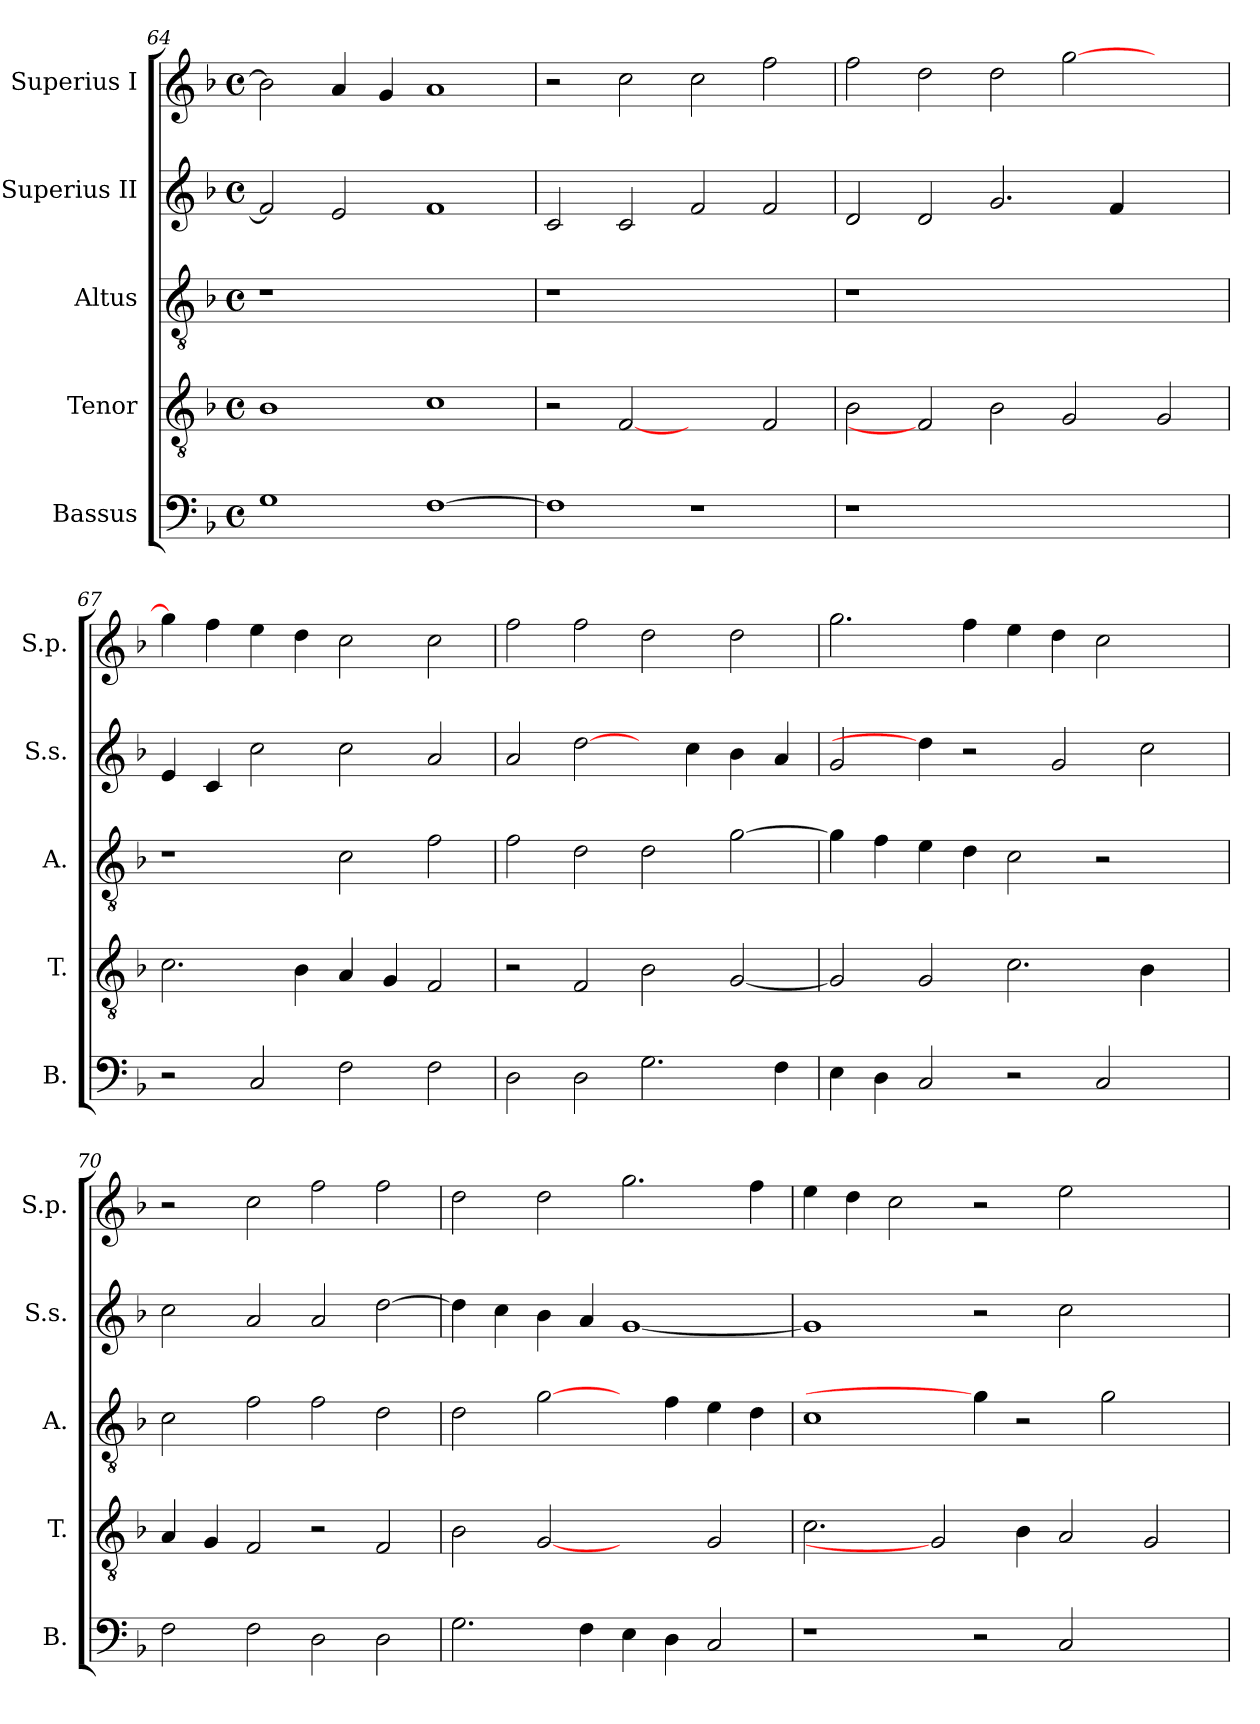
**kern	**kern	**kern	**kern	**kern
*part5	*part4	*part3	*part2	*part1
*staff5	*staff4	*staff3	*staff2	*staff1
*I"Bassus	*I"Tenor	*I"Altus	*I"Superius II	*I"Superius I
*I'B.	*I'T.	*I'A.	*I'S.s.	*I'S.p.
*clefF4	*clefGv2	*clefGv2	*clefG2	*clefG2
*	*ITrd7c12	*ITrd7c12	*	*
*k[b-]	*k[b-]	*k[b-]	*k[b-]	*k[b-]
*F:	*F:	*F:	*F:	*F:
*M4/4	*M4/4	*M4/4	*M4/4	*M4/4
*met(c)	*met(c)	*met(c)	*met(c)	*met(c)
=64	=64	=64	=64	=64
!	!	!LO:N:vis=1	!	!
1Gi	1BB-i	1r	2fi/]	2b-i\]
.	.	.	2ei/	4ai/
.	.	.	.	4gi/
[>1Fi	1Ci	1ryy	1fi	1ai
=65	=65	=65	=65	=65
!	!	!LO:N:vis=1	!	!
1Fi]	2r	1r	2ci/	2r
.	[2FFi	.	2ci/	2cci\
1r	2ryy	1ryy	2fi/	2cci\
.	2FFi/	.	2fi/	2ffi\
=66	=66	=66	=66	=66
!LO:N:vis=1	!	!LO:N:vis=1	!	!
1r	2BB-i\	1r	2di/	2ffi\
.	2FFi]	.	2di/	2ddi\
1.ryy	2BB-i\	1.ryy	2.gi/	2ddi\
.	2GGi/	.	.	[>2ggi\
.	.	.	4fi/	.
.	2GGi/	.	2ryy	2ryy
=67	=67	=67	=67	=67
2r	2.Ci\	1r	4ei/	4ggi\]
.	.	.	4ci/	4ffi\
2Ci/	.	.	2cci\	4eei\
.	4BB-i\	.	.	4ddi\
2Fi\	4AAi/	2Ci\	2cci\	2cci\
.	4GGi/	.	.	.
2Fi\	2FFi/	2Fi\	2ai/	2cci\
!!LO:PB:g=z
=68	=68	=68	=68	=68
2Di\	2r	2Fi\	2ai/	2ffi\
2Di\	2FFi/	2Di\	[2ddi\	2ffi\
2.Gi\	2BB-i\	2Di\	4ryy	2ddi\
.	.	.	4cci\	.
.	[<2GGi/	[>2Gi\	4b-i\	2ddi\
4Fi\	.	.	4ai/	.
=69	=69	=69	=69	=69
4Ei\	2GGi/]	4Gi\]	2gi/	2.ggi\
4Di\	.	4Fi\	.	.
2Ci/	2GGi/	4Ei\	4ddi\]	.
.	.	4Di\	2r	4ffi\
2r	2.Ci\	2Ci\	.	4eei\
.	.	.	2gi/	4ddi\
2Ci/	.	2r	.	2cci\
.	4BB-i\	.	2cci\	.
4ryy	4ryy	4ryy	.	4ryy
=70	=70	=70	=70	=70
2Fi\	4AAi/	2Ci\	2cci\	2r
.	4GGi/	.	.	.
2Fi\	2FFi/	2Fi\	2ai/	2cci\
2Di\	2r	2Fi\	2ai/	2ffi\
2Di\	2FFi/	2Di\	[>2ddi\	2ffi\
=71	=71	=71	=71	=71
2.Gi\	2BB-i\	2Di\	4ddi\]	2ddi\
.	.	.	4cci\	.
.	[2GGi	[2Gi\	4b-i\	2ddi\
4Fi\	.	.	4ai/	.
4Ei\	2ryy	4ryy	[<1gi	2.ggi\
4Di\	.	4Fi\	.	.
2Ci/	2GGi/	4Ei\	.	.
.	.	4Di\	.	4ffi\
!!LO:LB:g=z
=72	=72	=72	=72	=72
1r	2.Ci\	1Ci	1gi]	4eei\
.	.	.	.	4ddi\
.	.	.	.	2cci\
.	2GGi]	.	.	.
2r	.	4Gi\]	2r	2r
.	4BB-i\	2r	.	.
2Ci/	2AAi/	.	2cci\	2eei\
.	.	2Gi\	.	.
2ryy	2GGi/	.	2ryy	2ryy
.	.	4ryy	.	.
=	=	=	=	=
*-	*-	*-	*-	*-
